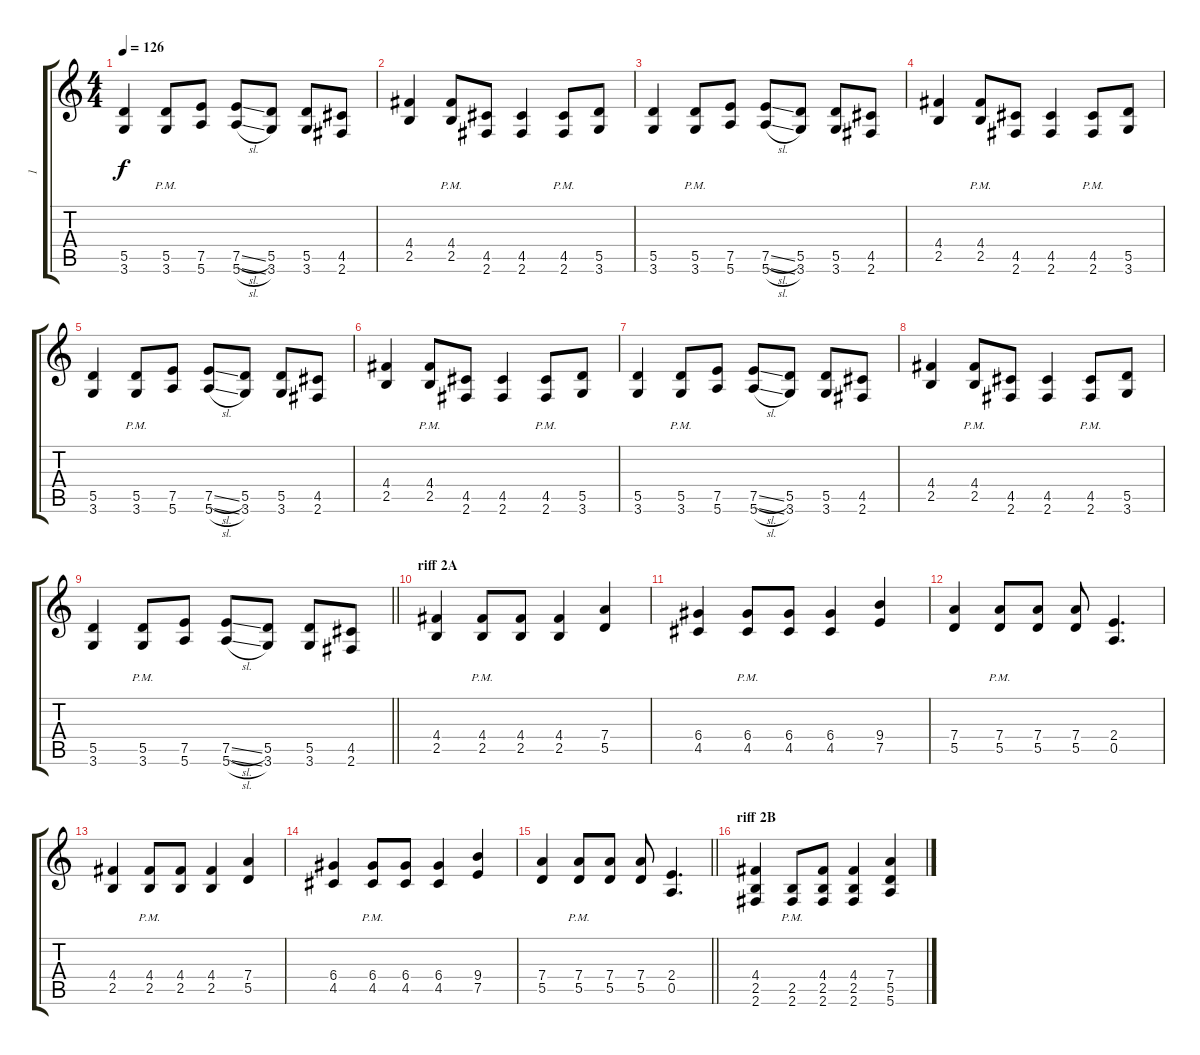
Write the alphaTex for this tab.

\track ("1" "1") {instrument overdrivenguitar}
\staff {score tabs}
\tuning (E4 B3 G3 D3 A2 E2) {hide}
\ts (4 4)
\tempo 126
\clef g2
\ks c
(5.5 3.6).4{dy f} (5.5{pm} 3.6{pm}).8 (7.5 5.6).8 (7.5{sl} 5.6{sl}).8 (5.5 3.6).8 (5.5 3.6).8 (4.5 2.6).8 |
(4.4 2.5).4 (4.4{pm} 2.5{pm}).8 (4.5 2.6).8 (4.5 2.6).4 (4.5{pm} 2.6{pm}).8 (5.5 3.6).8 |
(5.5 3.6).4 (5.5{pm} 3.6{pm}).8 (7.5 5.6).8 (7.5{sl} 5.6{sl}).8 (5.5 3.6).8 (5.5 3.6).8 (4.5 2.6).8 |
(4.4 2.5).4 (4.4{pm} 2.5{pm}).8 (4.5 2.6).8 (4.5 2.6).4 (4.5{pm} 2.6{pm}).8 (5.5 3.6).8 |
(5.5 3.6).4 (5.5{pm} 3.6{pm}).8 (7.5 5.6).8 (7.5{sl} 5.6{sl}).8 (5.5 3.6).8 (5.5 3.6).8 (4.5 2.6).8 |
(4.4 2.5).4 (4.4{pm} 2.5{pm}).8 (4.5 2.6).8 (4.5 2.6).4 (4.5{pm} 2.6{pm}).8 (5.5 3.6).8 |
(5.5 3.6).4 (5.5{pm} 3.6{pm}).8 (7.5 5.6).8 (7.5{sl} 5.6{sl}).8 (5.5 3.6).8 (5.5 3.6).8 (4.5 2.6).8 |
(4.4 2.5).4 (4.4{pm} 2.5{pm}).8 (4.5 2.6).8 (4.5 2.6).4 (4.5{pm} 2.6{pm}).8 (5.5 3.6).8 |
\barLineRight lightlight
(5.5 3.6).4 (5.5{pm} 3.6{pm}).8 (7.5 5.6).8 (7.5{sl} 5.6{sl}).8 (5.5 3.6).8 (5.5 3.6).8 (4.5 2.6).8 |
\section ("" "riff 2A")
(4.4 2.5).4 (4.4{pm} 2.5{pm}).8 (4.4 2.5).8 (4.4 2.5).4 (7.4 5.5).4 |
(6.4 4.5).4 (6.4{pm} 4.5{pm}).8 (6.4 4.5).8 (6.4 4.5).4 (9.4 7.5).4 |
(7.4 5.5).4 (7.4{pm} 5.5{pm}).8 (7.4 5.5).8 (7.4 5.5).8 (2.4 0.5).4{d} |
(4.4 2.5).4 (4.4{pm} 2.5{pm}).8 (4.4 2.5).8 (4.4 2.5).4 (7.4 5.5).4 |
(6.4 4.5).4 (6.4{pm} 4.5{pm}).8 (6.4 4.5).8 (6.4 4.5).4 (9.4 7.5).4 |
\barLineRight lightlight
(7.4 5.5).4 (7.4{pm} 5.5{pm}).8 (7.4 5.5).8 (7.4 5.5).8 (2.4 0.5).4{d} |
\section ("" "riff 2B")
(4.4 2.5 2.6).4 (2.5{pm} 2.6{pm}).8 (4.4 2.5 2.6).8 (4.4 2.5 2.6).4 (7.4 5.5 5.6).4
